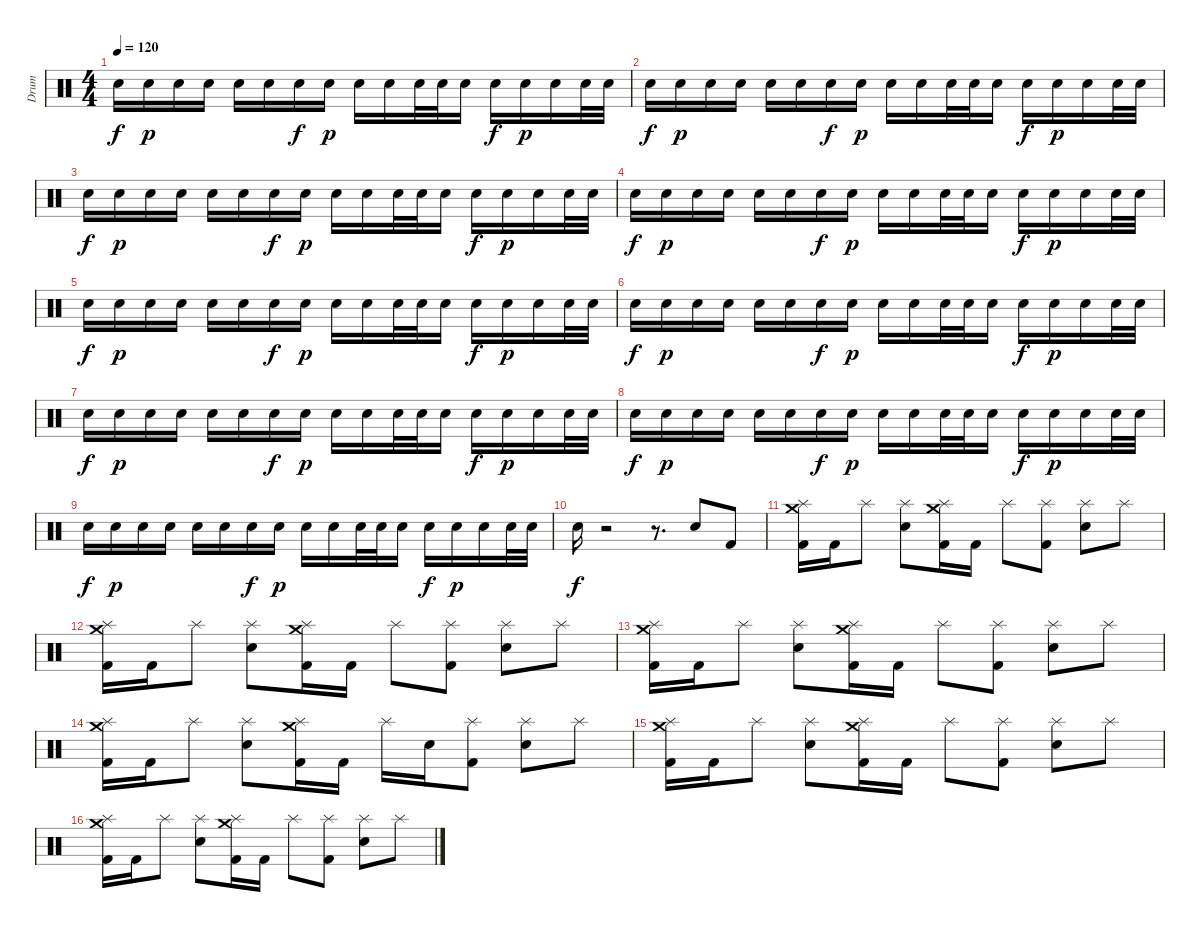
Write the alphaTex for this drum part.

\track ("Drum" "Drum") {instrument percussion}
\staff {score}
\articulation defaults
\ts (4 4)
\tempo 120
\clef neutral
\ks c "Electric Snare (hit)".16{dy f} "Electric Snare (hit)".16{dy p} "Electric Snare (hit)".16 "Electric Snare (hit)".16 "Electric Snare (hit)".16 "Electric Snare (hit)".16 "Electric Snare (hit)".16{dy f} "Electric Snare (hit)".16{dy p} "Electric Snare (hit)".16 "Electric Snare (hit)".16 "Electric Snare (hit)".32 "Electric Snare (hit)".32 "Electric Snare (hit)".16 "Electric Snare (hit)".16{dy f} "Electric Snare (hit)".16{dy p} "Electric Snare (hit)".16 "Electric Snare (hit)".32 "Electric Snare (hit)".32
|
"Electric Snare (hit)".16{dy f} "Electric Snare (hit)".16{dy p} "Electric Snare (hit)".16 "Electric Snare (hit)".16 "Electric Snare (hit)".16 "Electric Snare (hit)".16 "Electric Snare (hit)".16{dy f} "Electric Snare (hit)".16{dy p} "Electric Snare (hit)".16 "Electric Snare (hit)".16 "Electric Snare (hit)".32 "Electric Snare (hit)".32 "Electric Snare (hit)".16 "Electric Snare (hit)".16{dy f} "Electric Snare (hit)".16{dy p} "Electric Snare (hit)".16 "Electric Snare (hit)".32 "Electric Snare (hit)".32 |
"Electric Snare (hit)".16{dy f} "Electric Snare (hit)".16{dy p} "Electric Snare (hit)".16 "Electric Snare (hit)".16 "Electric Snare (hit)".16 "Electric Snare (hit)".16 "Electric Snare (hit)".16{dy f} "Electric Snare (hit)".16{dy p} "Electric Snare (hit)".16 "Electric Snare (hit)".16 "Electric Snare (hit)".32 "Electric Snare (hit)".32 "Electric Snare (hit)".16 "Electric Snare (hit)".16{dy f} "Electric Snare (hit)".16{dy p} "Electric Snare (hit)".16 "Electric Snare (hit)".32 "Electric Snare (hit)".32 |
"Electric Snare (hit)".16{dy f} "Electric Snare (hit)".16{dy p} "Electric Snare (hit)".16 "Electric Snare (hit)".16 "Electric Snare (hit)".16 "Electric Snare (hit)".16 "Electric Snare (hit)".16{dy f} "Electric Snare (hit)".16{dy p} "Electric Snare (hit)".16 "Electric Snare (hit)".16 "Electric Snare (hit)".32 "Electric Snare (hit)".32 "Electric Snare (hit)".16 "Electric Snare (hit)".16{dy f} "Electric Snare (hit)".16{dy p} "Electric Snare (hit)".16 "Electric Snare (hit)".32 "Electric Snare (hit)".32 |
"Electric Snare (hit)".16{dy f} "Electric Snare (hit)".16{dy p} "Electric Snare (hit)".16 "Electric Snare (hit)".16 "Electric Snare (hit)".16 "Electric Snare (hit)".16 "Electric Snare (hit)".16{dy f} "Electric Snare (hit)".16{dy p} "Electric Snare (hit)".16 "Electric Snare (hit)".16 "Electric Snare (hit)".32 "Electric Snare (hit)".32 "Electric Snare (hit)".16 "Electric Snare (hit)".16{dy f} "Electric Snare (hit)".16{dy p} "Electric Snare (hit)".16 "Electric Snare (hit)".32 "Electric Snare (hit)".32 |
"Electric Snare (hit)".16{dy f} "Electric Snare (hit)".16{dy p} "Electric Snare (hit)".16 "Electric Snare (hit)".16 "Electric Snare (hit)".16 "Electric Snare (hit)".16 "Electric Snare (hit)".16{dy f} "Electric Snare (hit)".16{dy p} "Electric Snare (hit)".16 "Electric Snare (hit)".16 "Electric Snare (hit)".32 "Electric Snare (hit)".32 "Electric Snare (hit)".16 "Electric Snare (hit)".16{dy f} "Electric Snare (hit)".16{dy p} "Electric Snare (hit)".16 "Electric Snare (hit)".32 "Electric Snare (hit)".32 |
"Electric Snare (hit)".16{dy f} "Electric Snare (hit)".16{dy p} "Electric Snare (hit)".16 "Electric Snare (hit)".16 "Electric Snare (hit)".16 "Electric Snare (hit)".16 "Electric Snare (hit)".16{dy f} "Electric Snare (hit)".16{dy p} "Electric Snare (hit)".16 "Electric Snare (hit)".16 "Electric Snare (hit)".32 "Electric Snare (hit)".32 "Electric Snare (hit)".16 "Electric Snare (hit)".16{dy f} "Electric Snare (hit)".16{dy p} "Electric Snare (hit)".16 "Electric Snare (hit)".32 "Electric Snare (hit)".32 |
"Electric Snare (hit)".16{dy f} "Electric Snare (hit)".16{dy p} "Electric Snare (hit)".16 "Electric Snare (hit)".16 "Electric Snare (hit)".16 "Electric Snare (hit)".16 "Electric Snare (hit)".16{dy f} "Electric Snare (hit)".16{dy p} "Electric Snare (hit)".16 "Electric Snare (hit)".16 "Electric Snare (hit)".32 "Electric Snare (hit)".32 "Electric Snare (hit)".16 "Electric Snare (hit)".16{dy f} "Electric Snare (hit)".16{dy p} "Electric Snare (hit)".16 "Electric Snare (hit)".32 "Electric Snare (hit)".32 |
"Electric Snare (hit)".16{dy f} "Electric Snare (hit)".16{dy p} "Electric Snare (hit)".16 "Electric Snare (hit)".16 "Electric Snare (hit)".16 "Electric Snare (hit)".16 "Electric Snare (hit)".16{dy f} "Electric Snare (hit)".16{dy p} "Electric Snare (hit)".16 "Electric Snare (hit)".16 "Electric Snare (hit)".32 "Electric Snare (hit)".32 "Electric Snare (hit)".16 "Electric Snare (hit)".16{dy f} "Electric Snare (hit)".16{dy p} "Electric Snare (hit)".16 "Electric Snare (hit)".32 "Electric Snare (hit)".32 |
"Electric Snare (hit)".16{dy f} r.2 r.8{d} "Electric Snare (hit)".8 "Kick (hit) 2".8 |
("Splash (hit)" "Crash medium (hit)" "Kick (hit) 2").16 "Kick (hit) 2".16 "Splash (hit)".8 ("Splash (hit)" "Electric Snare (hit)").8 ("Splash (hit)" "Crash medium (hit)" "Kick (hit) 2").16 "Kick (hit) 2".16 "Splash (hit)".8 ("Splash (hit)" "Kick (hit) 2").8 ("Splash (hit)" "Electric Snare (hit)").8 "Splash (hit)".8 |
("Splash (hit)" "Crash medium (hit)" "Kick (hit) 2").16 "Kick (hit) 2".16 "Splash (hit)".8 ("Splash (hit)" "Electric Snare (hit)").8 ("Splash (hit)" "Crash medium (hit)" "Kick (hit) 2").16 "Kick (hit) 2".16 "Splash (hit)".8 ("Splash (hit)" "Kick (hit) 2").8 ("Splash (hit)" "Electric Snare (hit)").8 "Splash (hit)".8 |
("Splash (hit)" "Crash medium (hit)" "Kick (hit) 2").16 "Kick (hit) 2".16 "Splash (hit)".8 ("Splash (hit)" "Electric Snare (hit)").8 ("Splash (hit)" "Crash medium (hit)" "Kick (hit) 2").16 "Kick (hit) 2".16 "Splash (hit)".8 ("Splash (hit)" "Kick (hit) 2").8 ("Splash (hit)" "Electric Snare (hit)").8 "Splash (hit)".8 |
("Splash (hit)" "Crash medium (hit)" "Kick (hit) 2").16 "Kick (hit) 2".16 "Splash (hit)".8 ("Splash (hit)" "Electric Snare (hit)").8 ("Splash (hit)" "Crash medium (hit)" "Kick (hit) 2").16 "Kick (hit) 2".16 "Splash (hit)".16 "Electric Snare (hit)".16 ("Splash (hit)" "Kick (hit) 2").8 ("Electric Snare (hit)" "Splash (hit)").8 "Splash (hit)".8 |
("Splash (hit)" "Crash medium (hit)" "Kick (hit) 2").16 "Kick (hit) 2".16 "Splash (hit)".8 ("Splash (hit)" "Electric Snare (hit)").8 ("Splash (hit)" "Crash medium (hit)" "Kick (hit) 2").16 "Kick (hit) 2".16 "Splash (hit)".8 ("Splash (hit)" "Kick (hit) 2").8 ("Splash (hit)" "Electric Snare (hit)").8 "Splash (hit)".8 |
("Splash (hit)" "Crash medium (hit)" "Kick (hit) 2").16 "Kick (hit) 2".16 "Splash (hit)".8 ("Splash (hit)" "Electric Snare (hit)").8 ("Splash (hit)" "Crash medium (hit)" "Kick (hit) 2").16 "Kick (hit) 2".16 "Splash (hit)".8 ("Splash (hit)" "Kick (hit) 2").8 ("Splash (hit)" "Electric Snare (hit)").8 "Splash (hit)".8
